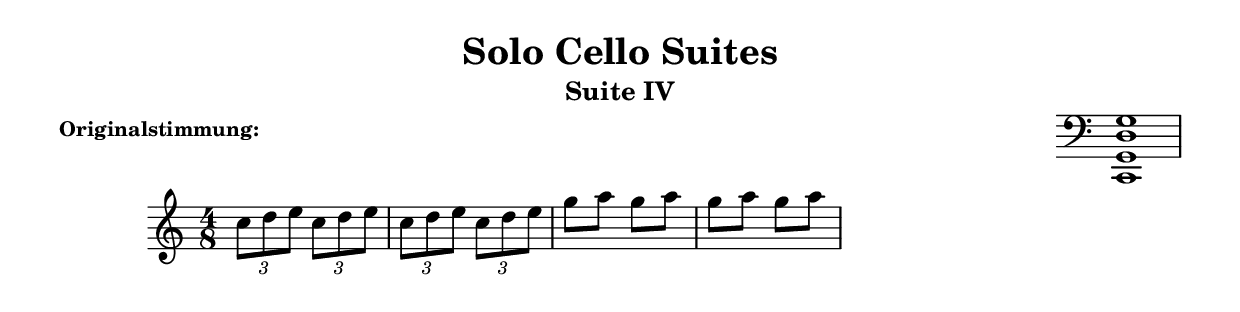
\header {
    texidoc = "Use \\score block as markup command."
}

\version "2.3.16"

tuning = \markup {
    \score {
	\new Staff \with {
	    \remove Time_signature_engraver
	} {
	    \clef bass  <c, g, d g>1
	}
	\paper { raggedright = ##t }
    }
}


\header {
    title = "Solo Cello Suites"
    subtitle = "Suite IV"
    subsubtitle = \markup { \fill-line < { "Originalstimmung: " \tuning } > }
}

\relative {
    \time 4/8
    \times 2/3 { c'8 d e } \times 2/3 {c d e}
    \times 2/3 { c8 d e } \times 2/3 {c d e}
    g8 a8 g8 a 
    g8 a8 g8 a 
}

